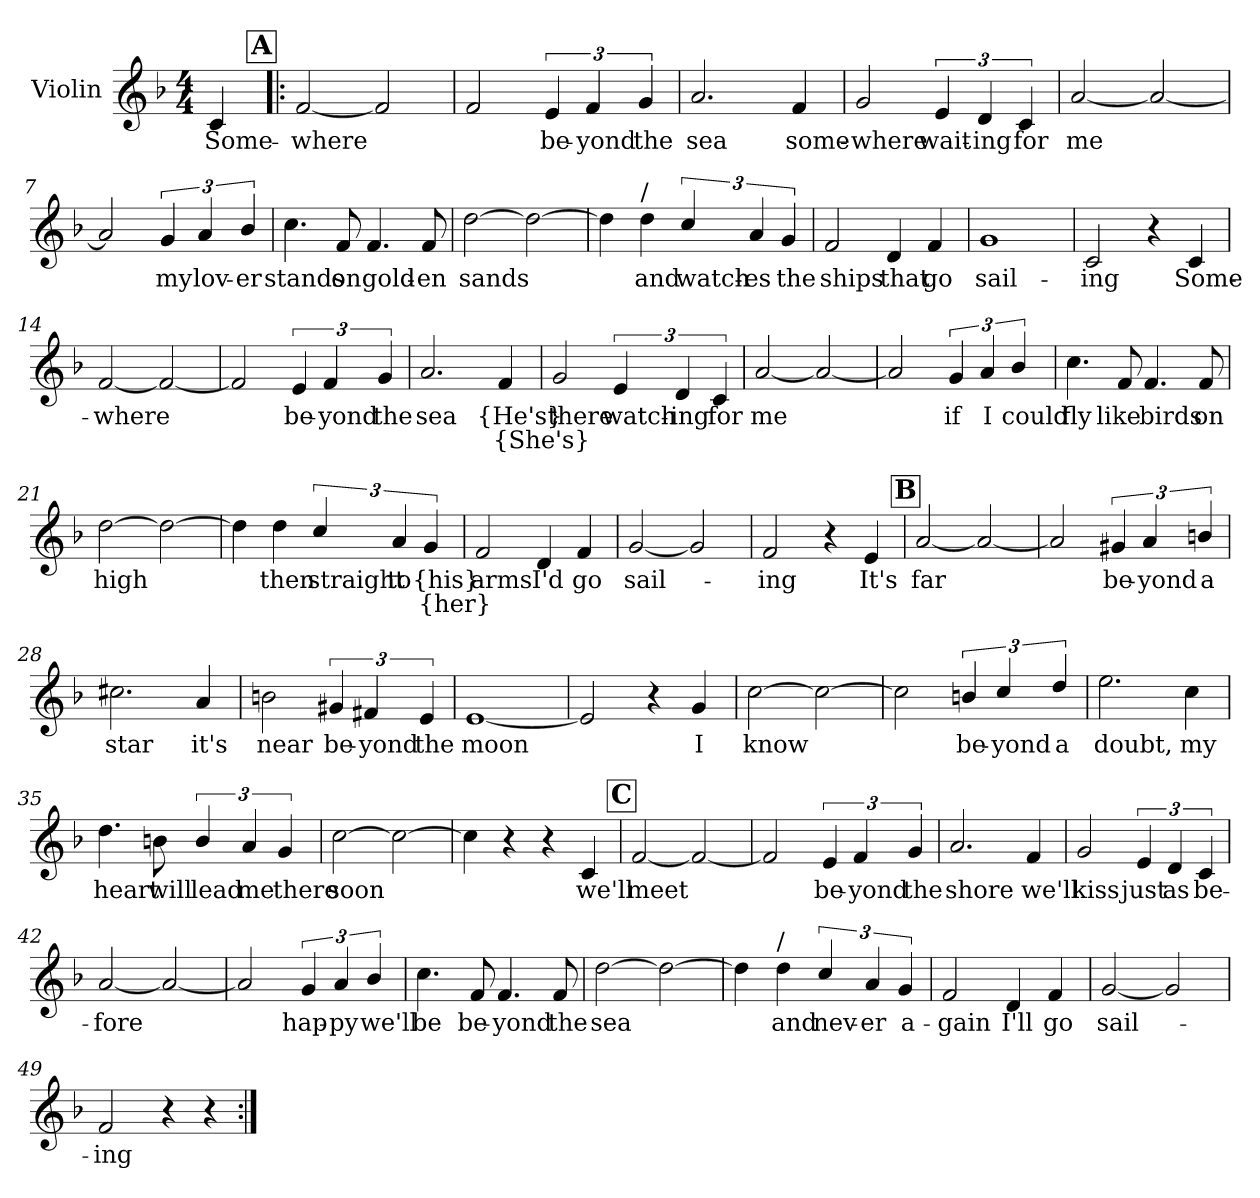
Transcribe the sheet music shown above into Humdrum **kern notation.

**kern	**text	**text
*part1	*part1	*part1
*staff1	*staff1	*staff1
*I"Violin	*	*
*I'Vln	*	*
*clefG2	*	*
*k[b-]	*	*
*F:	*	*
*M4/4	*	*
=1	=1	=1
4c/	Some-	.
!!LO:REH:place=s1:a:t=A
=2!|:	=2!|:	=2!|:
[2f/	-where	.
2f/]	.	.
=3	=3	=3
2f/	.	.
6e/	be-	.
6f/	-yond	.
6g/	the	.
=4	=4	=4
2.a/	sea	.
4f/	some-	.
=5	=5	=5
2g/	-where	.
6e/	wait-	.
6d/	-ing	.
6c/	for	.
!!LO:LB:g=z
=6	=6	=6
[2a/	me	.
2a/_	.	.
=7	=7	=7
2a/]	.	.
6g/	my	.
6a/	lov-	.
6b-/	-er	.
=8	=8	=8
4.cc\	stands	.
8f/	on	.
4.f/	gold-	.
8f/	-en	.
=9	=9	=9
[2dd\	sands	.
2dd\_	.	.
!!LO:LB:g=z
=10	=10	=10
4dd\]	.	.
!LO:TX:a:t=/	!	!
4dd\	and	.
6cc/	watch-	.
6a/	-es	.
6g/	the	.
=11	=11	=11
2f/	ships	.
4d/	that	.
4f/	go	.
=12	=12	=12
1g	sail-	.
=13	=13	=13
2c/	-ing	.
4r	.	.
4c/	Some-	.
!!LO:LB:g=z
=14	=14	=14
[2f/	-where	.
2f/_	.	.
=15	=15	=15
2f/]	.	.
6e/	be-	.
6f/	-yond	.
6g/	the	.
=16	=16	=16
2.a/	sea	.
4f/	{He's}	{She's}
=17	=17	=17
2g/	there	.
6e/	watch-	.
6d/	-ing	.
6c/	for	.
!!LO:LB:g=z
=18	=18	=18
[2a/	me	.
2a/_	.	.
=19	=19	=19
2a/]	.	.
6g/	if	.
6a/	I	.
6b-/	could	.
=20	=20	=20
4.cc\	fly	.
8f/	like	.
4.f/	birds	.
8f/	on	.
=21	=21	=21
[2dd\	high	.
2dd\_	.	.
!!LO:LB:g=z
=22	=22	=22
4dd\]	.	.
4dd\	then	.
6cc/	straight	.
6a/	to	.
6g/	{his}	{her}
=23	=23	=23
2f/	arms	.
4d/	I'd	.
4f/	go	.
=24	=24	=24
[2g/	sail-	.
2g/]	.	.
=25	=25	=25
2f/	-ing	.
4r	.	.
4e/	It's	.
!!LO:LB:g=z
!!LO:REH:place=s1:a:t=B
=26	=26	=26
[2a/	far	.
2a/_	.	.
=27	=27	=27
2a/]	.	.
6g#X/	be-	.
6a/	-yond	.
6bn/	a	.
=28	=28	=28
2.cc#X\	star	.
4a/	it's	.
=29	=29	=29
2bn\	near	.
6g#X/	be-	.
6f#X/	-yond	.
6e/	the	.
!!LO:LB:g=z
=30	=30	=30
[1e	moon	.
=31	=31	=31
2e/]	.	.
4r	.	.
4g/	I	.
=32	=32	=32
[2cc\	know	.
2cc\_	.	.
=33	=33	=33
2cc\]	.	.
6bn/	be-	.
6cc/	-yond	.
6dd/	a	.
!!LO:PB:g=z
=34	=34	=34
2.ee\	doubt,	.
4cc\	my	.
=35	=35	=35
4.dd\	heart	.
8bn\	will	.
6b/	lead	.
6a/	me	.
6g/	there	.
=36	=36	=36
[2cc\	soon	.
2cc\_	.	.
=37	=37	=37
4cc\]	.	.
4r	.	.
4r	.	.
4c/	we'll	.
!!LO:LB:g=z
!!LO:REH:place=s1:a:t=C
=38	=38	=38
[2f/	meet	.
2f/_	.	.
=39	=39	=39
2f/]	.	.
6e/	be-	.
6f/	-yond	.
6g/	the	.
=40	=40	=40
2.a/	shore	.
4f/	we'll	.
=41	=41	=41
2g/	kiss	.
6e/	just	.
6d/	as	.
6c/	be-	.
!!LO:LB:g=z
=42	=42	=42
[2a/	-fore	.
2a/_	.	.
=43	=43	=43
2a/]	.	.
6g/	hap-	.
6a/	-py	.
6b-/	we'll	.
=44	=44	=44
4.cc\	be	.
8f/	be-	.
4.f/	-yond	.
8f/	the	.
=45	=45	=45
[2dd\	sea	.
2dd\_	.	.
!!LO:LB:g=z
=46	=46	=46
4dd\]	.	.
!LO:TX:a:t=/	!	!
4dd\	and	.
6cc/	nev-	.
6a/	-er	.
6g/	a-	.
=47	=47	=47
2f/	-gain	.
4d/	I'll	.
4f/	go	.
=48	=48	=48
[2g/	sail-	.
2g/]	.	.
=49	=49	=49
2f/	-ing	.
4r	.	.
4r	.	.
=:|!	=:|!	=:|!
*-	*-	*-
